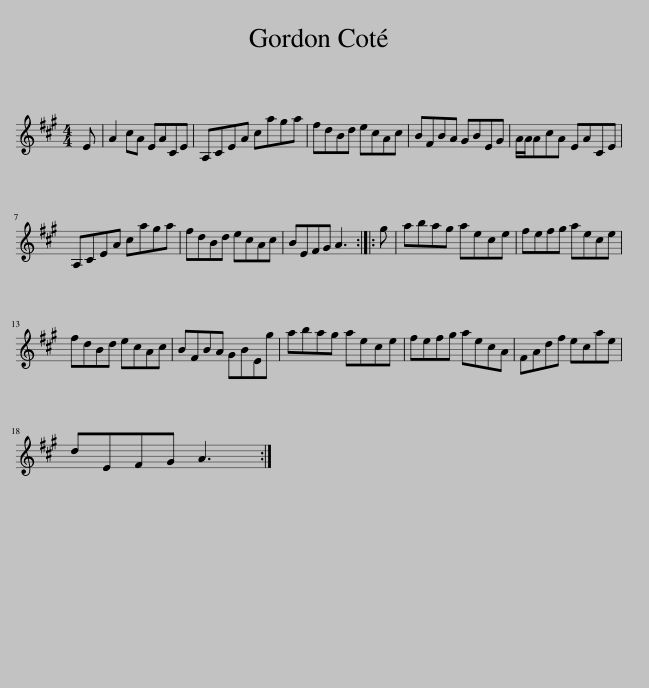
X:1
L:1/8
M:4/4
I:linebreak $
K:A
V:1 treble
V:1
 E | A2 cA EACE | A,CEA caga | fdBd ecAc | BFBA GBEG | %5
 A/A/AcA EACE |$ A,CEA caga | fdBd ecAc | BEFG A3 :: g | %10
 abag aece | fefg aece |$ fdBd ecAc | BFBA GBEg | abag aece | %15
 fefg aecA | FAdf ecae |$ dEFG A3 :| %18
